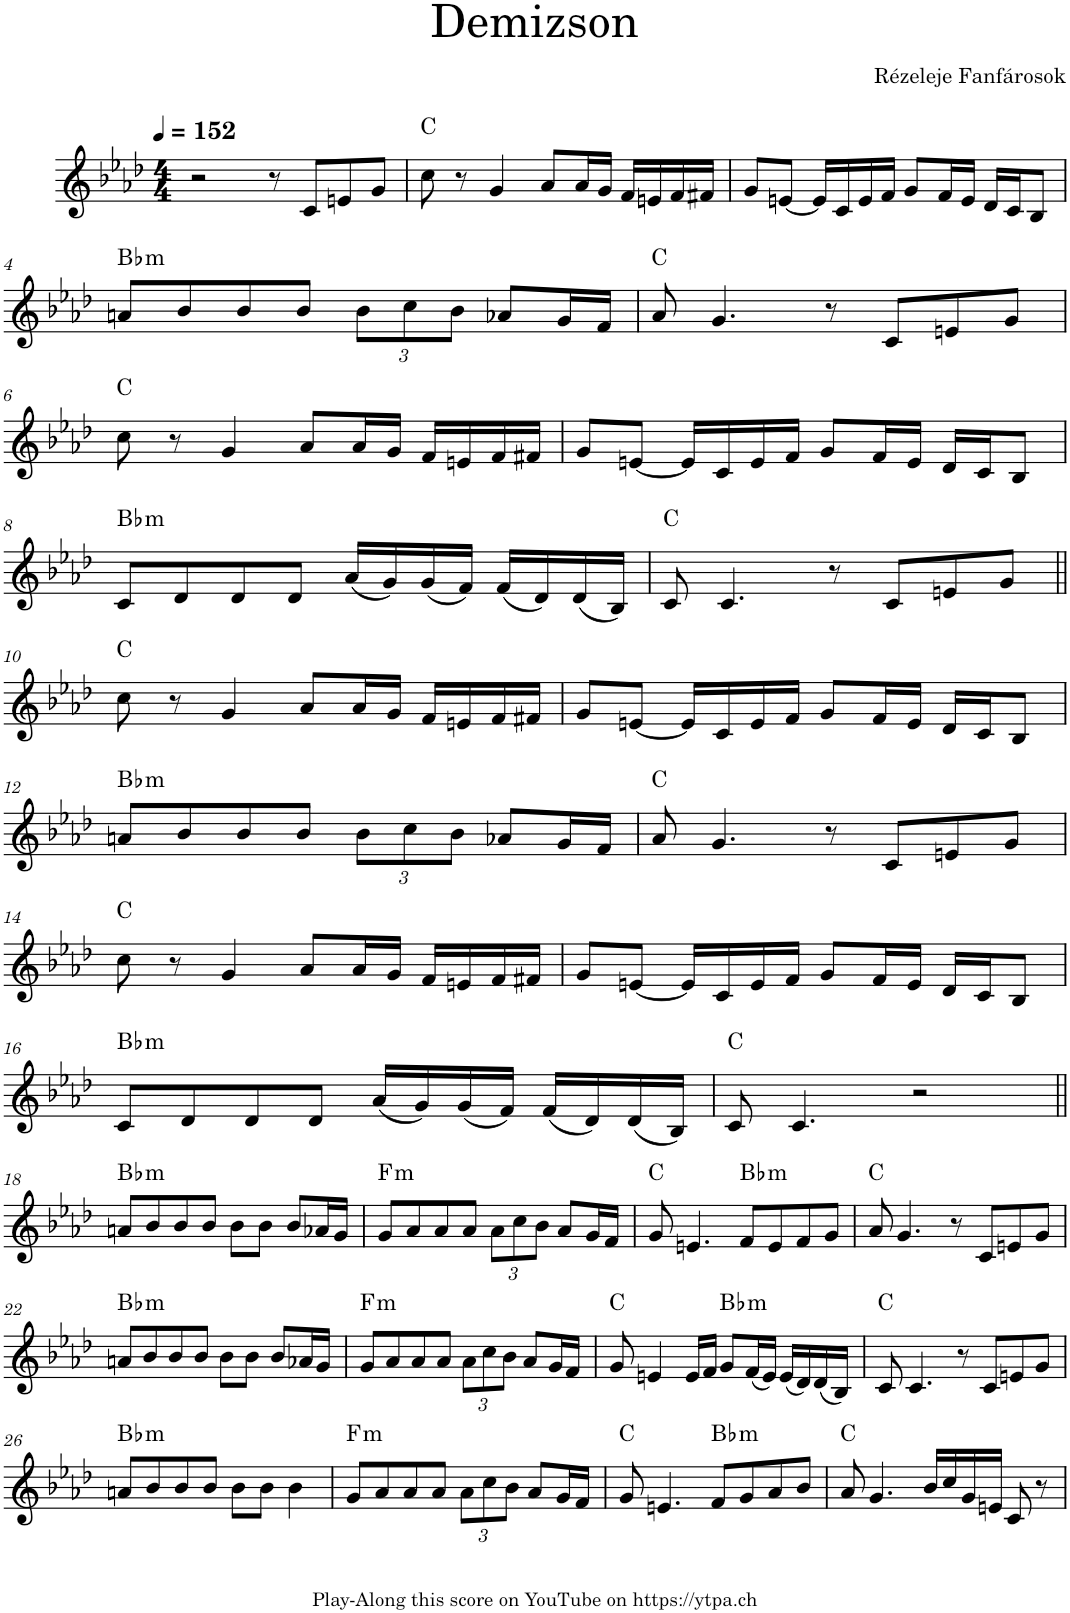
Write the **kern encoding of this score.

**kern	**harte
*part1	*part1
*staff1	*
*I"Piano	*
*I'Pno.	*
*clefG2	*
*k[b-e-a-d-]	*
*M4/4	*
*MM152	*
=1	=1
2r	.
8r	.
8c/L	.
8en/	.
8g/J	.
=2	=2
8cc\	C:maj
8r	.
4g/	.
8a-/L	.
16a-/L	.
16g/JJ	.
16f/LL	.
16en/	.
16f/	.
16f#X/JJ	.
=3	=3
8g/L	.
[8en/J	.
16e/LL]	.
16c/	.
16e/	.
16f/JJ	.
8g/L	.
16f/L	.
16e/JJ	.
16d-/LL	.
16c/J	.
8B-/J	.
!!LO:LB:g=z
=4	=4
!	!LO:H:kt=m
8an/L	Bb:min
8b-/	.
8b-/	.
8b-/J	.
*Xbrackettup	*
12b-\L	.
12cc\	.
12b-\J	.
8a-X/L	.
16g/L	.
16f/JJ	.
=5	=5
8a-/	C:maj
4.g/	.
8r	.
8c/L	.
8en/	.
8g/J	.
!!LO:LB:g=z
=6	=6
8cc\	C:maj
8r	.
4g/	.
8a-/L	.
16a-/L	.
16g/JJ	.
16f/LL	.
16en/	.
16f/	.
16f#X/JJ	.
=7	=7
8g/L	.
[8en/J	.
16e/LL]	.
16c/	.
16e/	.
16f/JJ	.
8g/L	.
16f/L	.
16e/JJ	.
16d-/LL	.
16c/J	.
8B-/J	.
!!LO:LB:g=z
=8	=8
!	!LO:H:kt=m
8c/L	Bb:min
8d-/	.
8d-/	.
8d-/J	.
(16a-/LL	.
16g/)	.
(16g/	.
16f/JJ)	.
(16f/LL	.
16d-/)	.
(16d-/	.
16B-/JJ)	.
=9	=9
8c/	C:maj
4.c/	.
8r	.
8c/L	.
8en/	.
8g/J	.
!!LO:LB:g=z
=10||	=10||
8cc\	C:maj
8r	.
4g/	.
8a-/L	.
16a-/L	.
16g/JJ	.
16f/LL	.
16en/	.
16f/	.
16f#X/JJ	.
=11	=11
8g/L	.
[8en/J	.
16e/LL]	.
16c/	.
16e/	.
16f/JJ	.
8g/L	.
16f/L	.
16e/JJ	.
16d-/LL	.
16c/J	.
8B-/J	.
!!LO:LB:g=z
=12	=12
!	!LO:H:kt=m
8an/L	Bb:min
8b-/	.
8b-/	.
8b-/J	.
12b-\L	.
12cc\	.
12b-\J	.
8a-X/L	.
16g/L	.
16f/JJ	.
=13	=13
8a-/	C:maj
4.g/	.
8r	.
8c/L	.
8en/	.
8g/J	.
!!LO:LB:g=z
=14	=14
8cc\	C:maj
8r	.
4g/	.
8a-/L	.
16a-/L	.
16g/JJ	.
16f/LL	.
16en/	.
16f/	.
16f#X/JJ	.
=15	=15
8g/L	.
[8en/J	.
16e/LL]	.
16c/	.
16e/	.
16f/JJ	.
8g/L	.
16f/L	.
16e/JJ	.
16d-/LL	.
16c/J	.
8B-/J	.
!!LO:LB:g=z
=16	=16
!	!LO:H:kt=m
8c/L	Bb:min
8d-/	.
8d-/	.
8d-/J	.
(16a-/LL	.
16g/)	.
(16g/	.
16f/JJ)	.
(16f/LL	.
16d-/)	.
(16d-/	.
16B-/JJ)	.
=17	=17
8c/	C:maj
4.c/	.
2r	.
!!LO:LB:g=z
=18||	=18||
!	!LO:H:kt=m
8an/L	Bb:min
8b-/	.
8b-/	.
8b-/J	.
8b-\L	.
8b-\J	.
8b-/L	.
16a-X/L	.
16g/JJ	.
=19	=19
!	!LO:H:kt=m
8g/L	F:min
8a-/	.
8a-/	.
8a-/J	.
12a-\L	.
12cc\	.
12b-\J	.
8a-/L	.
16g/L	.
16f/JJ	.
=20	=20
8g/	C:maj
4.en/	.
!	!LO:H:kt=m
8f/L	Bb:min
8e/	.
8f/	.
8g/J	.
=21	=21
8a-/	C:maj
4.g/	.
8r	.
8c/L	.
8en/	.
8g/J	.
!!LO:LB:g=z
=22	=22
!	!LO:H:kt=m
8an/L	Bb:min
8b-/	.
8b-/	.
8b-/J	.
8b-\L	.
8b-\J	.
8b-/L	.
16a-X/L	.
16g/JJ	.
=23	=23
!	!LO:H:kt=m
8g/L	F:min
8a-/	.
8a-/	.
8a-/J	.
12a-\L	.
12cc\	.
12b-\J	.
8a-/L	.
16g/L	.
16f/JJ	.
=24	=24
8g/	C:maj
4en/	.
16e/LL	.
16f/JJ	.
!	!LO:H:kt=m
8g/L	Bb:min
(16f/L	.
16e/JJ)	.
(16e/LL	.
16d-/)	.
(16d-/	.
16B-/JJ)	.
=25	=25
8c/	C:maj
4.c/	.
8r	.
8c/L	.
8en/	.
8g/J	.
!!LO:LB:g=z
=26	=26
!	!LO:H:kt=m
8an/L	Bb:min
8b-/	.
8b-/	.
8b-/J	.
8b-\L	.
8b-\J	.
4b-\	.
=27	=27
!	!LO:H:kt=m
8g/L	F:min
8a-/	.
8a-/	.
8a-/J	.
12a-\L	.
12cc\	.
12b-\J	.
8a-/L	.
16g/L	.
16f/JJ	.
=28	=28
8g/	C:maj
4.en/	.
!	!LO:H:kt=m
8f/L	Bb:min
8g/	.
8a-/	.
8b-/J	.
=29	=29
8a-/	C:maj
4.g/	.
16b-/LL	.
16cc/	.
16g/	.
16en/JJ	.
8c/	.
8r	.
=	=
*-	*-
